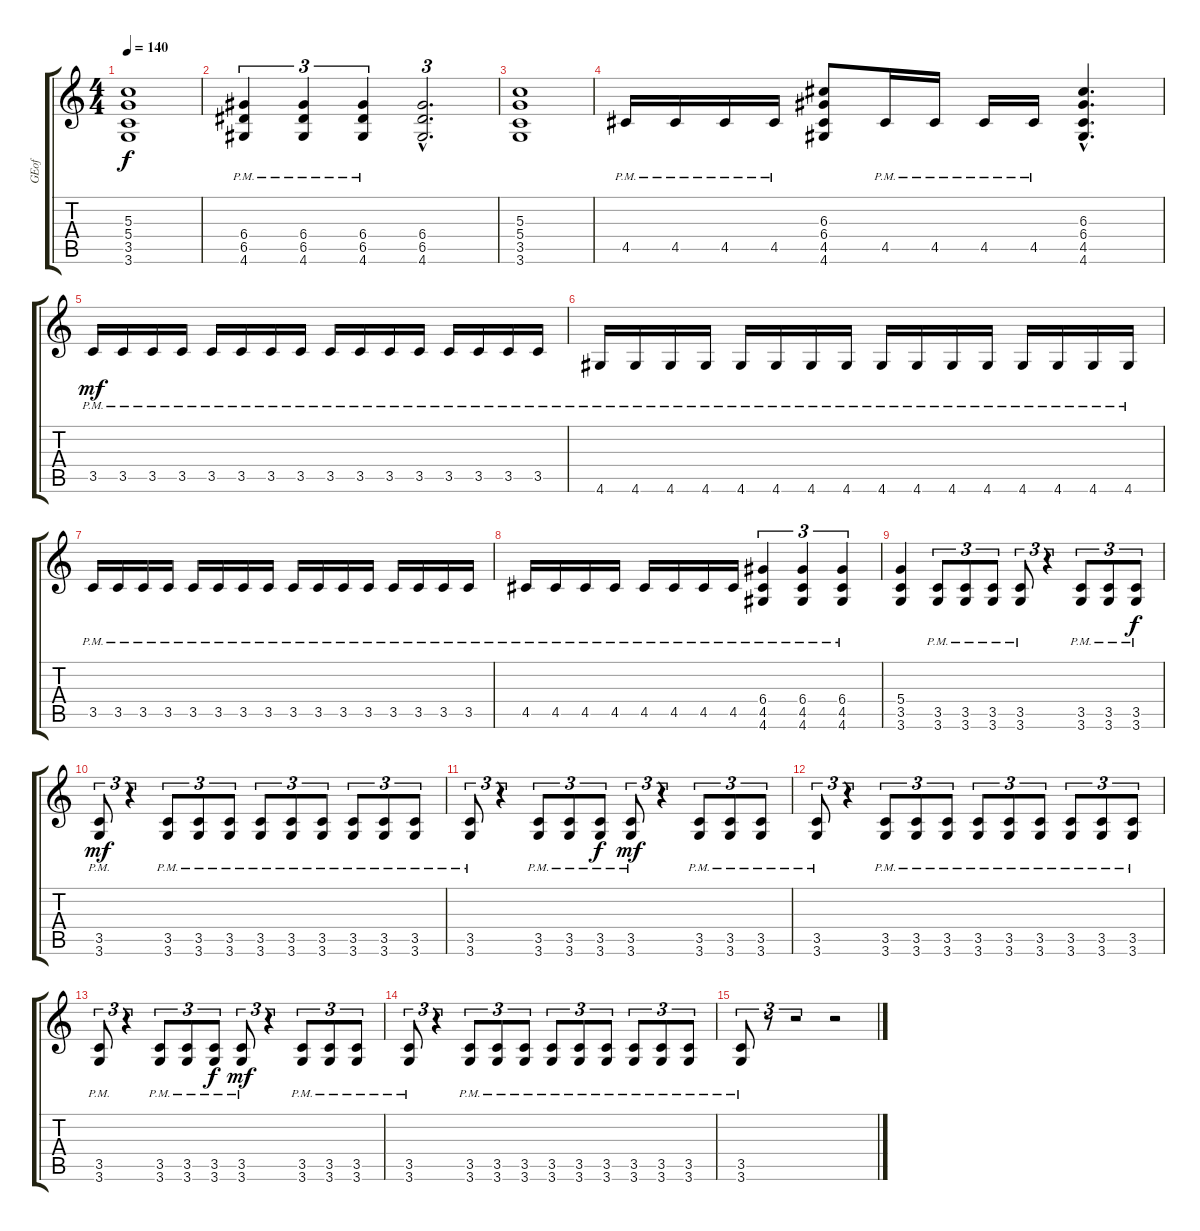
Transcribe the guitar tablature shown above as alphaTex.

\track ("GEof" "GEof") {instrument distortionguitar}
\staff {score tabs}
\tuning (E4 B3 G3 D3 A2 E2) {hide}
\ts (4 4)
\tempo 140
\clef g2
\ks c
(5.3 5.4 3.5 3.6).1{dy f} |
(6.4{pm} 6.5{pm} 4.6{pm}).4{tu (3 2)} (6.4{pm} 6.5{pm} 4.6{pm}).4{tu (3 2)} (6.4{pm} 6.5{pm} 4.6{pm}).4{tu (3 2)} (6.4{hac} 6.5{hac} 4.6{hac}).2{d tu (3 2)} |
(5.3 5.4 3.5 3.6).1 |
4.5{pm}.16 4.5{pm}.16 4.5{pm}.16 4.5{pm}.16 (6.3 6.4 4.5 4.6).8 4.5{pm}.16 4.5{pm}.16 4.5{pm}.16 4.5{pm}.16 (6.3{hac} 6.4{hac} 4.5{hac} 4.6{hac}).4{d} |
3.5{pm}.16{dy mf} 3.5{pm}.16 3.5{pm}.16 3.5{pm}.16 3.5{pm}.16 3.5{pm}.16 3.5{pm}.16 3.5{pm}.16 3.5{pm}.16 3.5{pm}.16 3.5{pm}.16 3.5{pm}.16 3.5{pm}.16 3.5{pm}.16 3.5{pm}.16 3.5{pm}.16 |
4.6{pm}.16 4.6{pm}.16 4.6{pm}.16 4.6{pm}.16 4.6{pm}.16 4.6{pm}.16 4.6{pm}.16 4.6{pm}.16 4.6{pm}.16 4.6{pm}.16 4.6{pm}.16 4.6{pm}.16 4.6{pm}.16 4.6{pm}.16 4.6{pm}.16 4.6{pm}.16 |
3.5{pm}.16 3.5{pm}.16 3.5{pm}.16 3.5{pm}.16 3.5{pm}.16 3.5{pm}.16 3.5{pm}.16 3.5{pm}.16 3.5{pm}.16 3.5{pm}.16 3.5{pm}.16 3.5{pm}.16 3.5{pm}.16 3.5{pm}.16 3.5{pm}.16 3.5{pm}.16 |
4.5{pm}.16 4.5{pm}.16 4.5{pm}.16 4.5{pm}.16 4.5{pm}.16 4.5{pm}.16 4.5{pm}.16 4.5{pm}.16 (6.4{pm} 4.5{pm} 4.6{pm}).4{tu (3 2)} (6.4{pm} 4.5{pm} 4.6{pm}).4{tu (3 2)} (6.4{pm} 4.5{pm} 4.6{pm}).4{tu (3 2)} |
(5.4 3.5 3.6).4 (3.5{pm} 3.6{pm}).8{tu (3 2)} (3.5{pm} 3.6{pm}).8{tu (3 2)} (3.5{pm} 3.6{pm}).8{tu (3 2)} (3.5{pm} 3.6{pm}).8{tu (3 2)} r.4{tu (3 2)} (3.5{pm} 3.6{pm}).8{tu (3 2)} (3.5{pm} 3.6{pm}).8{tu (3 2)} (3.5{pm} 3.6{pm}).8{tu (3 2) dy f} |
(3.5{pm} 3.6{pm}).8{tu (3 2) dy mf} r.4{tu (3 2)} (3.5{pm} 3.6{pm}).8{tu (3 2)} (3.5{pm} 3.6{pm}).8{tu (3 2)} (3.5{pm} 3.6{pm}).8{tu (3 2)} (3.5{pm} 3.6{pm}).8{tu (3 2)} (3.5{pm} 3.6{pm}).8{tu (3 2)} (3.5{pm} 3.6{pm}).8{tu (3 2)} (3.5{pm} 3.6{pm}).8{tu (3 2)} (3.5{pm} 3.6{pm}).8{tu (3 2)} (3.5{pm} 3.6{pm}).8{tu (3 2)} |
(3.5{pm} 3.6{pm}).8{tu (3 2)} r.4{tu (3 2)} (3.5{pm} 3.6{pm}).8{tu (3 2)} (3.5{pm} 3.6{pm}).8{tu (3 2)} (3.5{pm} 3.6{pm}).8{tu (3 2) dy f} (3.5 3.6{pm}).8{tu (3 2) dy mf} r.4{tu (3 2)} (3.5{pm} 3.6{pm}).8{tu (3 2)} (3.5{pm} 3.6{pm}).8{tu (3 2)} (3.5{pm} 3.6{pm}).8{tu (3 2)} |
(3.5{pm} 3.6{pm}).8{tu (3 2)} r.4{tu (3 2)} (3.5{pm} 3.6{pm}).8{tu (3 2)} (3.5{pm} 3.6{pm}).8{tu (3 2)} (3.5{pm} 3.6{pm}).8{tu (3 2)} (3.5{pm} 3.6{pm}).8{tu (3 2)} (3.5{pm} 3.6{pm}).8{tu (3 2)} (3.5{pm} 3.6{pm}).8{tu (3 2)} (3.5{pm} 3.6{pm}).8{tu (3 2)} (3.5{pm} 3.6{pm}).8{tu (3 2)} (3.5{pm} 3.6{pm}).8{tu (3 2)} |
(3.5{pm} 3.6{pm}).8{tu (3 2)} r.4{tu (3 2)} (3.5{pm} 3.6{pm}).8{tu (3 2)} (3.5{pm} 3.6{pm}).8{tu (3 2)} (3.5{pm} 3.6{pm}).8{tu (3 2) dy f} (3.5{pm} 3.6{pm}).8{tu (3 2) dy mf} r.4{tu (3 2)} (3.5{pm} 3.6{pm}).8{tu (3 2)} (3.5{pm} 3.6{pm}).8{tu (3 2)} (3.5{pm} 3.6{pm}).8{tu (3 2)} |
(3.5{pm} 3.6{pm}).8{tu (3 2)} r.4{tu (3 2)} (3.5{pm} 3.6{pm}).8{tu (3 2)} (3.5{pm} 3.6{pm}).8{tu (3 2)} (3.5{pm} 3.6{pm}).8{tu (3 2)} (3.5{pm} 3.6{pm}).8{tu (3 2)} (3.5{pm} 3.6{pm}).8{tu (3 2)} (3.5{pm} 3.6{pm}).8{tu (3 2)} (3.5{pm} 3.6{pm}).8{tu (3 2)} (3.5{pm} 3.6{pm}).8{tu (3 2)} (3.5{pm} 3.6{pm}).8{tu (3 2)} |
(3.5{pm} 3.6{pm}).8{tu (3 2)} r.8{tu (3 2)} r.2{tu (3 2)} r.2
